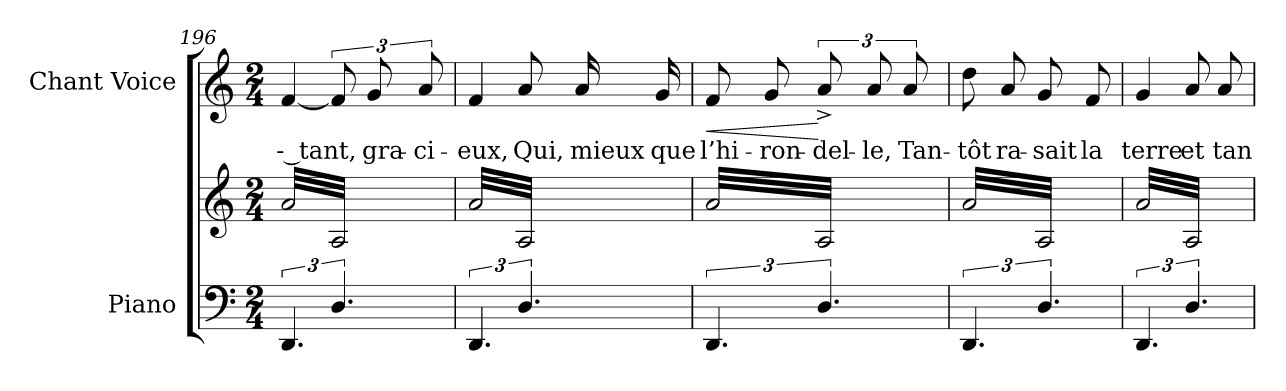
**kern	**kern	**kern	**text	**dynam
*part2	*part2	*part1	*part1	*part1
*staff3	*staff2	*staff1	*staff1	*staff1
*I"Piano	*	*I"Chant Voice	*	*
*I'Pno	*	*	*	*
!!LO:LB:g=z
*clefF4	*clefG2	*clefG2	*	*
*k[]	*k[]	*k[]	*	*
*M2/4	*M2/4	*M2/4	*	*
=196	=196	=196	=196	=196
!	!	!	!LO:LY:b	!
*	*tremolo	*	*	*
6.DD/	32a/LLL	[4f/	-- tant,	.
.	32A/	.	.	.
.	32a/	.	.	.
.	32A/	.	.	.
.	32a/	.	.	.
.	32A/	.	.	.
.	32a/	.	.	.
.	32A/	.	.	.
6.D/	32a/	12f/]	.	.
.	32A/	.	.	.
.	32a/	.	.	.
!	!	!	!LO:LY:b	!
.	.	12g/	gra-	.
.	32A/	.	.	.
.	32a/	.	.	.
.	32A/	.	.	.
!	!	!	!LO:LY:b	!
.	.	12a/	-ci-	.
.	32a/	.	.	.
.	32A/JJJ	.	.	.
=197	=197	=197	=197	=197
!	!	!	!LO:LY:b	!
6.DD/	32a/LLL	4f/	-eux,	.
.	32A/	.	.	.
.	32a/	.	.	.
.	32A/	.	.	.
.	32a/	.	.	.
.	32A/	.	.	.
.	32a/	.	.	.
.	32A/	.	.	.
!	!	!	!LO:LY:b	!
6.D/	32a/	8a/	Qui,	.
.	32A/	.	.	.
.	32a/	.	.	.
.	32A/	.	.	.
!	!	!	!LO:LY:b	!
.	32a/	16a/	mieux	.
.	32A/	.	.	.
!	!	!	!LO:LY:b	!
.	32a/	16g/	que	.
.	32A/JJJ	.	.	.
=198	=198	=198	=198	=198
!	!	!	!LO:LY:b	!LO:HP:b
6.DD/	32a/LLL	8f/	l’hi-	<
.	32A/	.	.	.
.	32a/	.	.	.
.	32A/	.	.	.
!	!	!	!LO:LY:b	!
.	32a/	8g/	-ron-	.
.	32A/	.	.	.
.	32a/	.	.	.
.	32A/	.	.	.
!	!	!	!LO:LY:b	!
6.D/	32a/	12a^/	-del-	[
.	32A/	.	.	.
.	32a/	.	.	.
!	!	!	!LO:LY:b	!
.	.	12a/	-le,	.
.	32A/	.	.	.
.	32a/	.	.	.
.	32A/	.	.	.
!	!	!	!LO:LY:b	!
.	.	12a/	Tan-	.
.	32a/	.	.	.
.	32A/JJJ	.	.	.
=199	=199	=199	=199	=199
!	!	!	!LO:LY:b	!
6.DD/	32a/LLL	8dd\	-tôt	.
.	32A/	.	.	.
.	32a/	.	.	.
.	32A/	.	.	.
!	!	!	!LO:LY:b	!
.	32a/	8a/	ra-	.
.	32A/	.	.	.
.	32a/	.	.	.
.	32A/	.	.	.
!	!	!	!LO:LY:b	!
6.D/	32a/	8g/	-sait	.
.	32A/	.	.	.
.	32a/	.	.	.
.	32A/	.	.	.
!	!	!	!LO:LY:b	!
.	32a/	8f/	la	.
.	32A/	.	.	.
.	32a/	.	.	.
.	32A/JJJ	.	.	.
=200	=200	=200	=200	=200
!	!	!	!LO:LY:b	!
6.DD/	32a/LLL	4g/	terre	.
.	32A/	.	.	.
.	32a/	.	.	.
.	32A/	.	.	.
.	32a/	.	.	.
.	32A/	.	.	.
.	32a/	.	.	.
.	32A/	.	.	.
!	!	!	!LO:LY:b	!
6.D/	32a/	8a/	et	.
.	32A/	.	.	.
.	32a/	.	.	.
.	32A/	.	.	.
!	!	!	!LO:LY:b	!
.	32a/	8a/	tan-	.
.	32A/	.	.	.
.	32a/	.	.	.
.	32A/JJJ	.	.	.
*	*Xtremolo	*	*	*
.	.	.	.	.
.	.	.	.	.
.	.	.	.	.
.	.	.	.	.
.	.	.	.	.
.	.	.	.	.
.	.	.	.	.
.	.	.	.	.
=	=	=	=	=
*-	*-	*-	*-	*-
